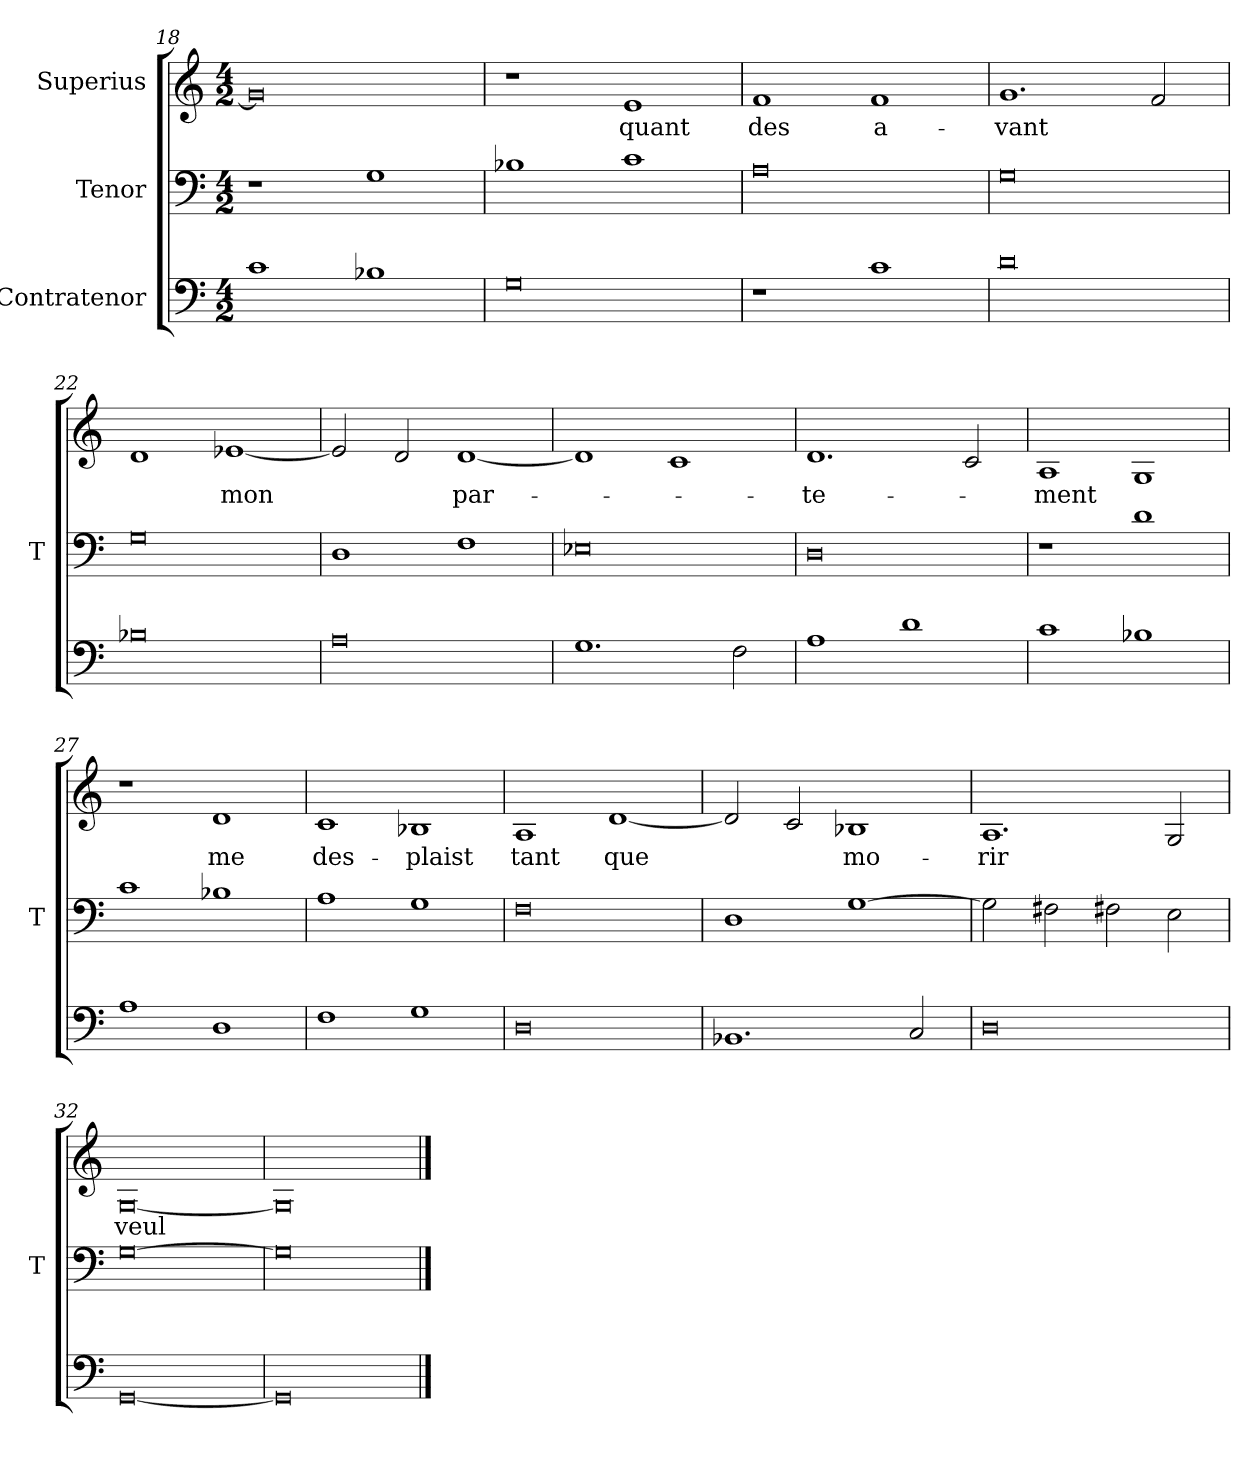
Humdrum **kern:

**kern	**kern	**kern	**text
*part3	*part2	*part1	*part1
*staff3	*staff2	*staff1	*staff1
*I"Contratenor	*I"Tenor	*I"Superius	*
*	*I'T	*	*
*clefF4	*clefF4	*clefG2	*
*M4/2	*M4/2	*M4/2	*
=18	=18	=18	=18
1c	1r	0g]	.
1B-X	1G	.	.
=19	=19	=19	=19
0G	1B-X	1r	.
.	1c	1e	-quant
=20	=20	=20	=20
1r	0A	1f	-des
1c	.	1f	a-
=21	=21	=21	=21
0d	0G	1.g	-vant
.	.	2f	.
=22	=22	=22	=22
0B-X	0G	1d	.
.	.	[1e-X	-mon
=23	=23	=23	=23
0A	1D	2e-]	.
.	.	2d	.
.	1F	[1d	par-
=24	=24	=24	=24
1.G	0E-X	1d]	.
.	.	1c	.
2F	.	.	.
=25	=25	=25	=25
1A	0D	1.d	-te-
1d	.	.	.
.	.	2c	.
=26	=26	=26	=26
1c	1r	1A	-ment
1B-X	1d	1G	.
=27	=27	=27	=27
1A	1c	1r	.
1D	1B-X	1d	-me
=28	=28	=28	=28
1F	1A	1c	des-
1G	1G	1B-X	-plaist
=29	=29	=29	=29
0D	0F	1A	-tant
.	.	[1d	-que
=30	=30	=30	=30
1.BB-X	1D	2d]	.
.	.	2c	.
.	[1G	1B-X	mo-
2C	.	.	.
=31	=31	=31	=31
0D	2G]	1.A	-rir
.	2F#X	.	.
.	2F#X	.	.
.	2E	2G	.
=32	=32	=32	=32
[0GG	[0G	[0G	-veul
=33	=33	=33	=33
0GG]	0G]	0G]	.
==	==	==	==
*-	*-	*-	*-
